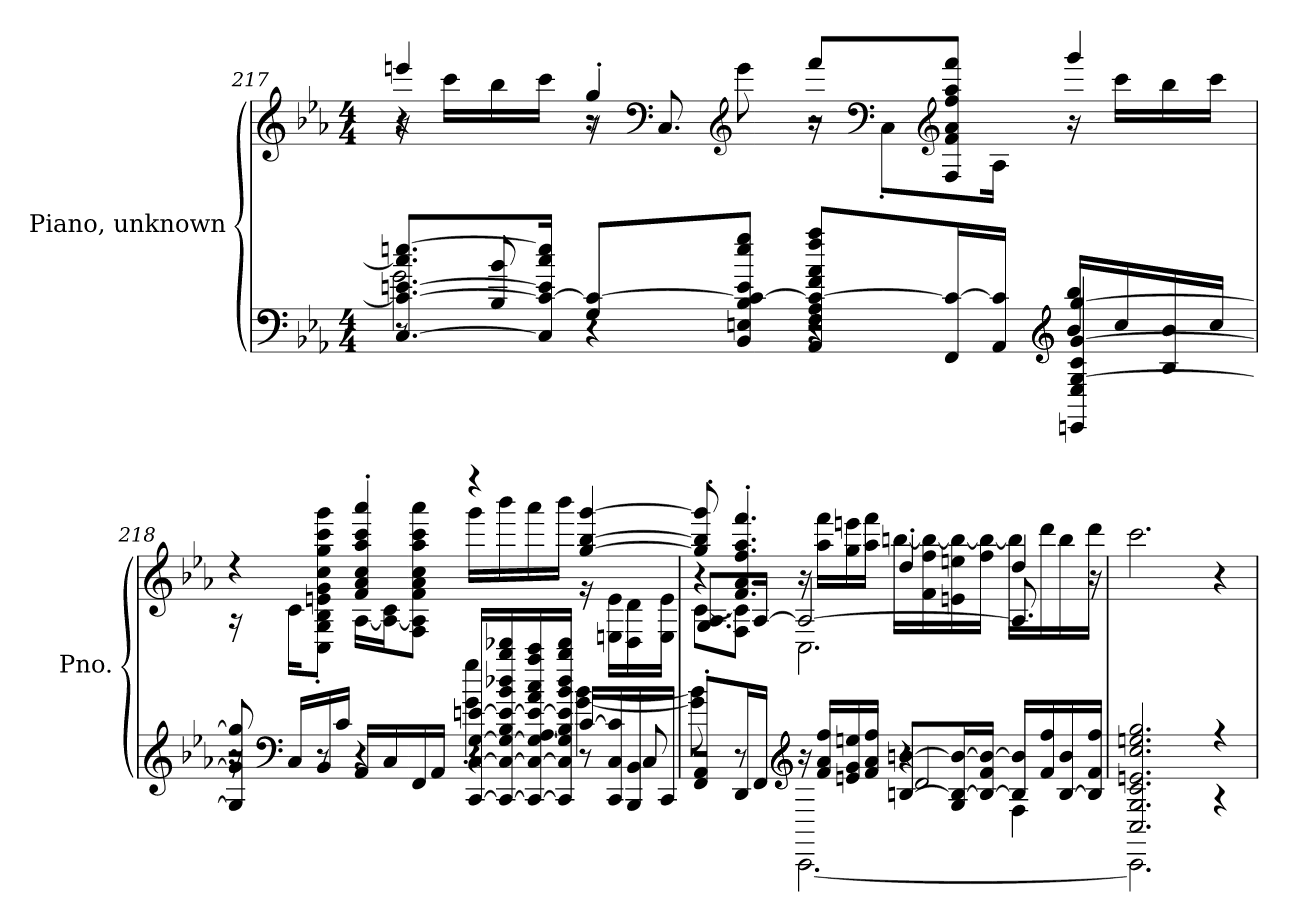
**kern	**kern
*part1	*part1
*staff2	*staff1
*I"Piano, unknown	*
*I'Pno.	*
!!LO:LB:g=z
*clefF4	*clefG2
*k[b-e-a-]	*k[b-e-a-]
*M4/4	*M4/4
=217	=217
*^	*^
*	*^	*	*^
[8.C/ 8.c/_ [8.en/ 8.cc/] [8.een/L	2g\	8r	4eeen/	16r	4r
.	.	.	.	16ccc\LL	.
.	.	8B-/ 8b-/	.	16bb-\	.
16C/] 16c/_ 16e/] 16cc/ 16ee/]Jk	.	.	.	16ccc\JJ	.
8G/ 8c/_L	.	4r	4gg'/	8r	16r
*	*	*	*clefF4	*	*
.	.	.	.	.	8.C/
*	*	*	*clefG2	*	*
8BB-/ 8En/ 8B-/ 8c/_ 8e/ 8ee/ 8gg/J	.	.	.	8eee\	.
8AA-/ 8F/ 8A-/ 8c/_ 8f/ 8a-/ 8ff/ 8aa-/L	2r	4r	8fff/L	16r	2r
*	*	*	*clefF4	*	*
.	.	.	.	8C'\L	.
*	*	*	*clefG2	*	*
16FF/ 16c/_L	.	.	8F/ 8f/ 8a-/ 8ff/ 8aa-/ 8fff/J	.	.
16AA-/ 16c/]JJ	.	.	.	16A-\Jk	.
*clefG2	*	*	*	*	*
16b-/ 16bb-/LL	.	4EEn/ 4E/ [4G/ 4c/ [4g/ [4gg/	4ggg/	16r	.
16cc/	.	.	.	16ccc\LL	.
16B-/ 16b-/	.	.	.	16bb-\	.
16cc/JJ	.	.	.	16ccc\JJ	.
*	*	*	*	*v	*v
!!LO:LB:g=z
=218	=218	=218	=218	=218
16r	2r	8G/] 8g/] 8gg/]	4r	16r
*clefF4	*	*	*	*
16C/LL	.	.	.	16c\KL
16BB-/	.	8r	.	8C\' 8G\' 8B-\' 8en\' 8g\' 8cc\' 8gg\' 8ccc\' 8ggg\'J
16c/JJ	.	.	.	.
16AA-/LL	.	4r	4f/' 4a-/' 4cc/' 4aa-/' 4ccc/' 4aaa-/'	[16A-\LL
16C/	.	.	.	16A-\_ 16c\J
16FF/	.	.	.	8F\ 8A-\] 8f\ 8a-\ 8cc\ 8aa-\ 8ccc\ 8aaa-\J
16AA-/JJ	.	.	.	.
[16CC/ [16C/ [16G/ [16en/LL	4g\' 4gg\'	4r	4r	16ggg\LL
16CC/_ 16C/_ 16G/_ 16B-/ 16e/_ 16b-/ 16dd-X/ 16bb-/ 16ddd-X/	.	.	.	16bbb-\
16CC/_ 16C/_ 16G/_ 16A-/ 16e/_ 16a-/ 16cc/ 16aa-/ 16ccc/	.	.	.	16aaa-\
16CC/] 16C/] 16G/] 16B-/ 16e/] 16b-/ 16dd-/ 16bb-/ 16ddd-/JJ	.	.	.	16bbb-\JJ
[16c/LL	[4g\ [4b-\	8r	[4gg/ [4bb-/ [4ggg/	16r
16CC/ 16C/ 16c/]	.	.	.	16En\ 16e\LL
16BBB-/ 16BB-/	.	8C/	.	16D\ 16d\
16CC/JJ	.	.	.	16E\ 16e\JJ
!!LO:LB:g=z
=219	=219	=219	=219	=219
*	*	*^	*^	*^
8FF/' 8AA-/'L	8g\] 8b-\]	2r	2r	8gg/] 8bb-/] 8ggg/]	[8c\L	8.G/' 8.A-/'L	4r
16DD/L	8r	.	.	4.f/' 4.a-/' 4.ff/' 4.aa-/' 4.fff/'	8F\ 8c\]J	.	.
16FF/JJ	.	.	.	.	.	[16A-/Jk	.
*clefG2	*	*	*	*	*	*	*
16r	[2.CC\	.	.	.	16r	2A-/_	2.C\
16f/ 16a-/ 16ff/LL	.	.	.	.	16aa-\ 16fff\LL	.	.
16en/ 16g/ 16een/	.	.	.	.	16gg\ 16eeen\	.	.
16f/ 16a-/ 16ff/JJ	.	.	.	.	16aa-\ 16fff\JJ	.	.
[8Bn/ [8bn/L	.	2d/	4r	4dd'/	[16bbn\LL	.	.
.	.	.	.	.	16f\ 16ff\ 16bb\_	.	.
16G/ 16B/_ 16b/_L	.	.	.	.	16en\ 16een\ 16bb\_	.	.
16B/_ 16f/ 16b/_JJ	.	.	.	.	16ff\ 16bb\_JJ	.	.
16B/] 16b/]LL	.	.	4F\	4dd/	16bb\LL]	8.A-/]	.
16f/ 16ff/	.	.	.	.	16ddd\	.	.
[16B/ 16b/	.	.	.	.	16bb\	.	.
16B/] 16f/ 16ff/JJ	.	.	.	.	16ddd\JJ	16r	.
*	*v	*v	*v	*	*	*	*
*	*	*v	*v	*v	*v
=220	=220	=220
2.C/ 2.G/ 2.c/ 2.en/ 2.cc/ 2.een/ 2.gg/	2.CC\]	2.ccc\
4r	4r	4r
*v	*v	*
=	=
*-	*-
